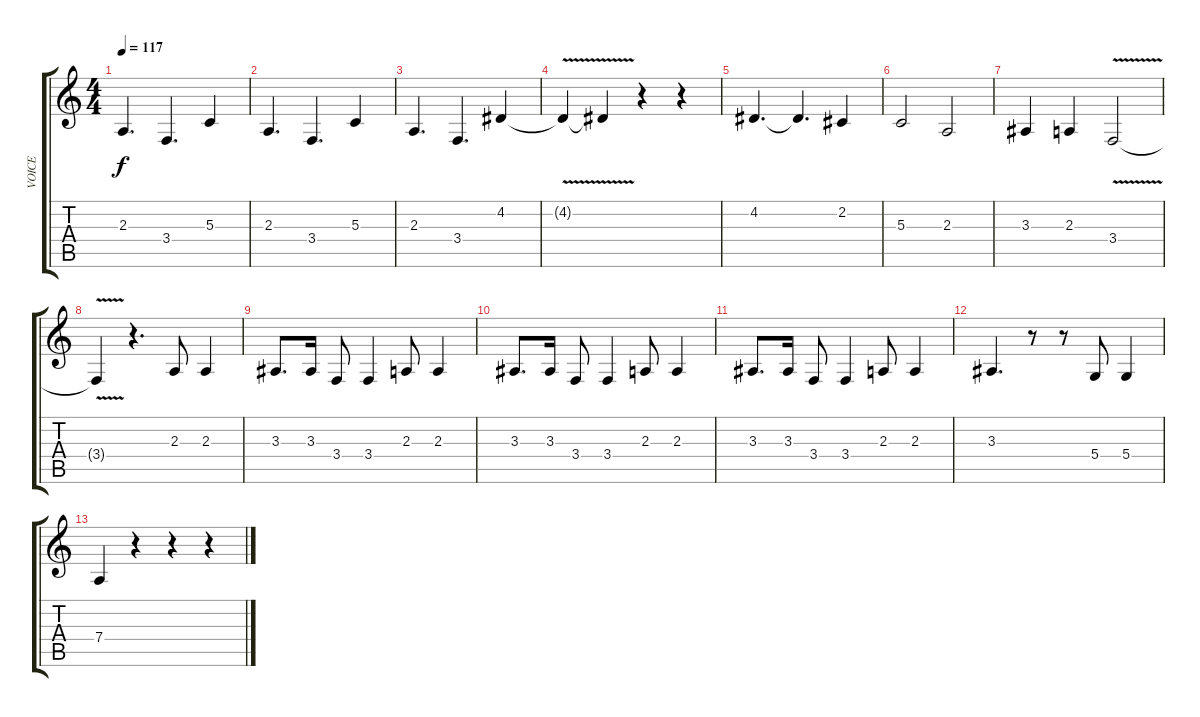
\track ("VOICE" "VOICE") {instrument clarinet}
\staff {score tabs}
\tuning (E4 B3 G3 D3 A2 E2) {hide}
\ts (4 4)
\tempo 117
\clef g2
\ks c
2.3.4{d dy f} 3.4.4{d} 5.3.4 |
2.3.4{d} 3.4.4{d} 5.3.4 |
2.3.4{d} 3.4.4{d} 4.2.4 |
4.2{v t}.4 4.2{t}.4 r.4 r.4 |
4.2.4{d} 4.2{t}.4{d} 2.2.4 |
5.3.2 2.3.2 |
3.3.4 2.3.4 3.4{v}.2 |
3.4{v t}.4 r.4{d} 2.3.8 2.3.4 |
3.3.8{d} 3.3.16 3.4.8 3.4.4 2.3.8 2.3.4 |
3.3.8{d} 3.3.16 3.4.8 3.4.4 2.3.8 2.3.4 |
3.3.8{d} 3.3.16 3.4.8 3.4.4 2.3.8 2.3.4 |
3.3.4{d} r.8 r.8 5.4.8 5.4.4 |
7.4.4 r.4 r.4 r.4
